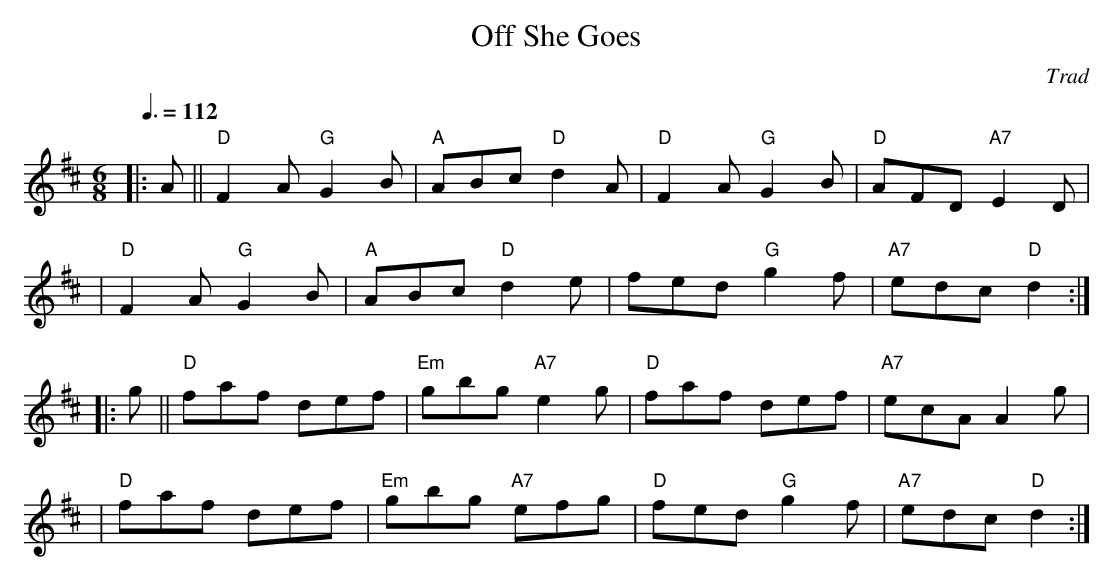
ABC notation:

X:1
T: Off She Goes
O: Trad
M: 6/8
L: 1/8
Q: 3/8=112
K: D
|: A \
|| "D"F2A "G"G2B | "A"ABc "D"d2A | "D"F2A "G"G2B | "D"AFD "A7"E2D |
| "D"F2A "G"G2B | "A"ABc "D"d2e | fed "G"g2f | "A7"edc "D"d2 :|
|: g \
|| "D"faf def | "Em"gbg "A7"e2g | "D"faf def | "A7"ecA A2g |
| "D"faf def | "Em"gbg "A7"efg | "D"fed "G"g2f | "A7"edc "D"d2 :|
